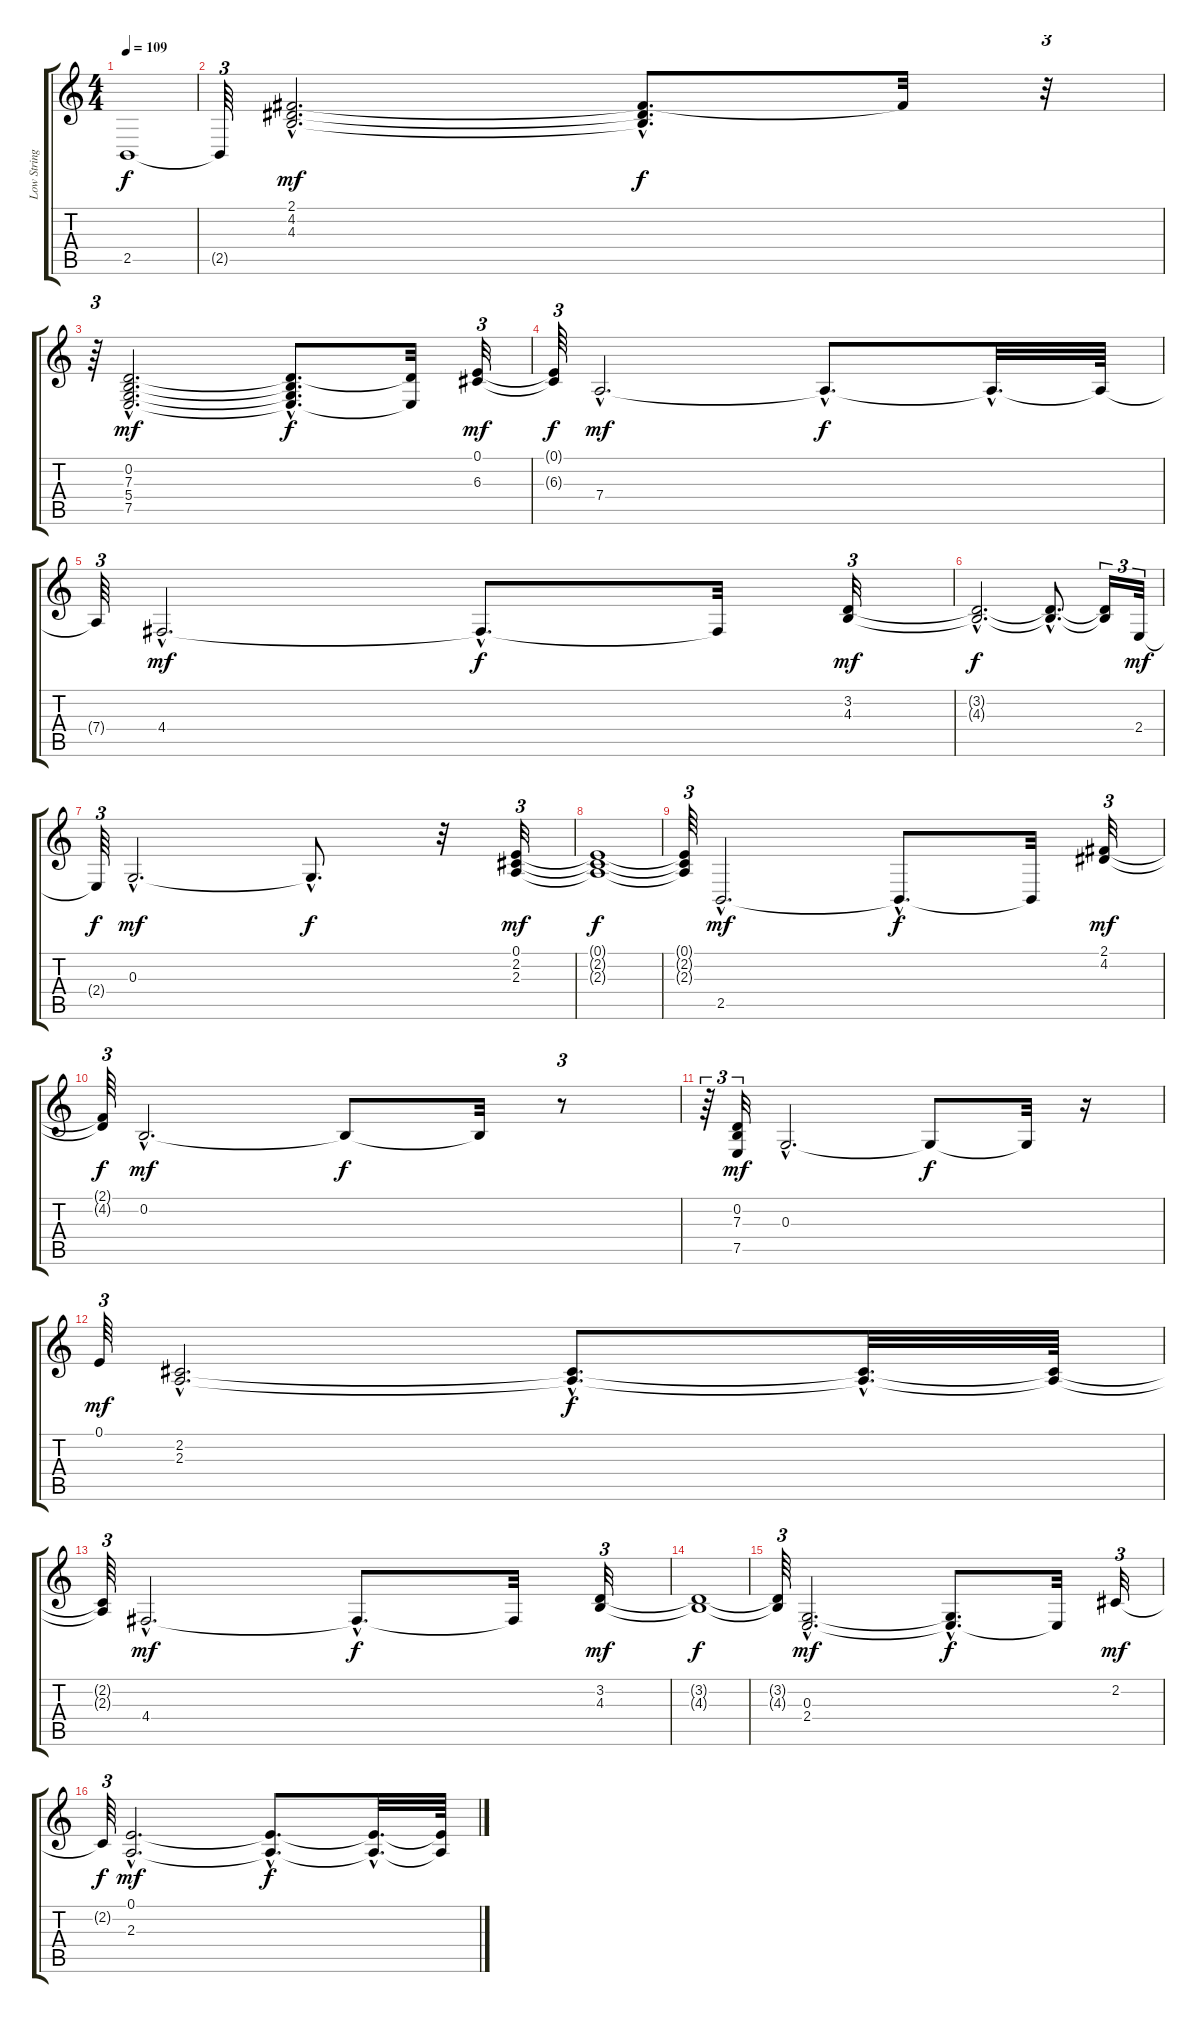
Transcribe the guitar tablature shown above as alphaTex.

\track ("Low Strings" "Low String") {instrument synthstrings1}
\staff {score tabs}
\tuning (E4 B3 G3 D3 A2 E2) {hide}
\ts (4 4)
\tempo 109
\clef g2
\ks c
2.5{t}.1{dy f} |
2.5{t}.64{tu (3 2)} (2.1{hac} 4.2{hac} 4.3{hac}).2{d dy mf} (2.1{hac t} 4.2{hac t} 4.3{hac t}).8{d dy f} 2.1{t}.32 r.32{tu (3 2)} |
r.64{tu (3 2)} (0.2{hac} 7.3{hac} 5.4{hac} 7.5{hac}).2{d dy mf} (0.2{hac t} 7.3{hac t} 5.4{hac t} 7.5{hac t}).8{d dy f} (7.3{t} 7.5{t}).32 (0.1 6.3).32{tu (3 2) dy mf} |
(0.1{t} 6.3{t}).64{tu (3 2) dy f} 7.4{hac}.2{d dy mf} 7.4{hac t}.8{d dy f} 7.4{hac t}.32{d} 7.4{t}.64 |
7.4{t}.64{tu (3 2)} 4.4{hac}.2{d dy mf} 4.4{hac t}.8{d dy f} 4.4{t}.32 (3.2 4.3).32{tu (3 2) dy mf} |
(3.2{hac t} 4.3{hac t}).2{d dy f} (3.2{hac t} 4.3{hac t}).8{d} (3.2{t} 4.3{t}).16{tu (3 2)} 2.4.32{tu (3 2) dy mf} |
2.4{t}.64{tu (3 2) dy f} 0.3{hac}.2{d dy mf} 0.3{hac t}.8{d dy f} r.32 (0.1 2.2 2.3).32{tu (3 2) dy mf} |
(0.1{t} 2.2{t} 2.3{t}).1{dy f} |
(0.1{t} 2.2{t} 2.3{t}).64{tu (3 2)} 2.5{hac}.2{d dy mf} 2.5{hac t}.8{d dy f} 2.5{t}.32 (2.1 4.2).32{tu (3 2) dy mf} |
(2.1{t} 4.2{t}).64{tu (3 2) dy f} 0.2{hac}.2{d dy mf} 0.2{t}.8{dy f} 0.2{t}.32 r.8{tu (3 2)} |
r.64{tu (3 2)} (0.2 7.3 7.5).32{tu (3 2) dy mf} 0.3{hac}.2{d} 0.3{t}.8{dy f} 0.3{t}.32 r.16 |
0.1.64{tu (3 2) dy mf} (2.2{hac} 2.3{hac}).2{d} (2.2{hac t} 2.3{hac t}).8{d dy f} (2.2{hac t} 2.3{hac t}).32{d} (2.2{t} 2.3{t}).64 |
(2.2{t} 2.3{t}).64{tu (3 2)} 4.4{hac}.2{d dy mf} 4.4{hac t}.8{d dy f} 4.4{t}.32 (3.2 4.3).32{tu (3 2) dy mf} |
(3.2{t} 4.3{t}).1{dy f} |
(3.2{t} 4.3{t}).64{tu (3 2)} (0.3{hac} 2.4{hac}).2{d dy mf} (0.3{hac t} 2.4{hac t}).8{d dy f} 2.4{t}.32 2.2.32{tu (3 2) dy mf} |
2.2{t}.64{tu (3 2) dy f} (0.1{hac} 2.3{hac}).2{d dy mf} (0.1{hac t} 2.3{hac t}).8{d dy f} (0.1{hac t} 2.3{hac t}).32{d} (0.1{t} 2.3{t}).64
